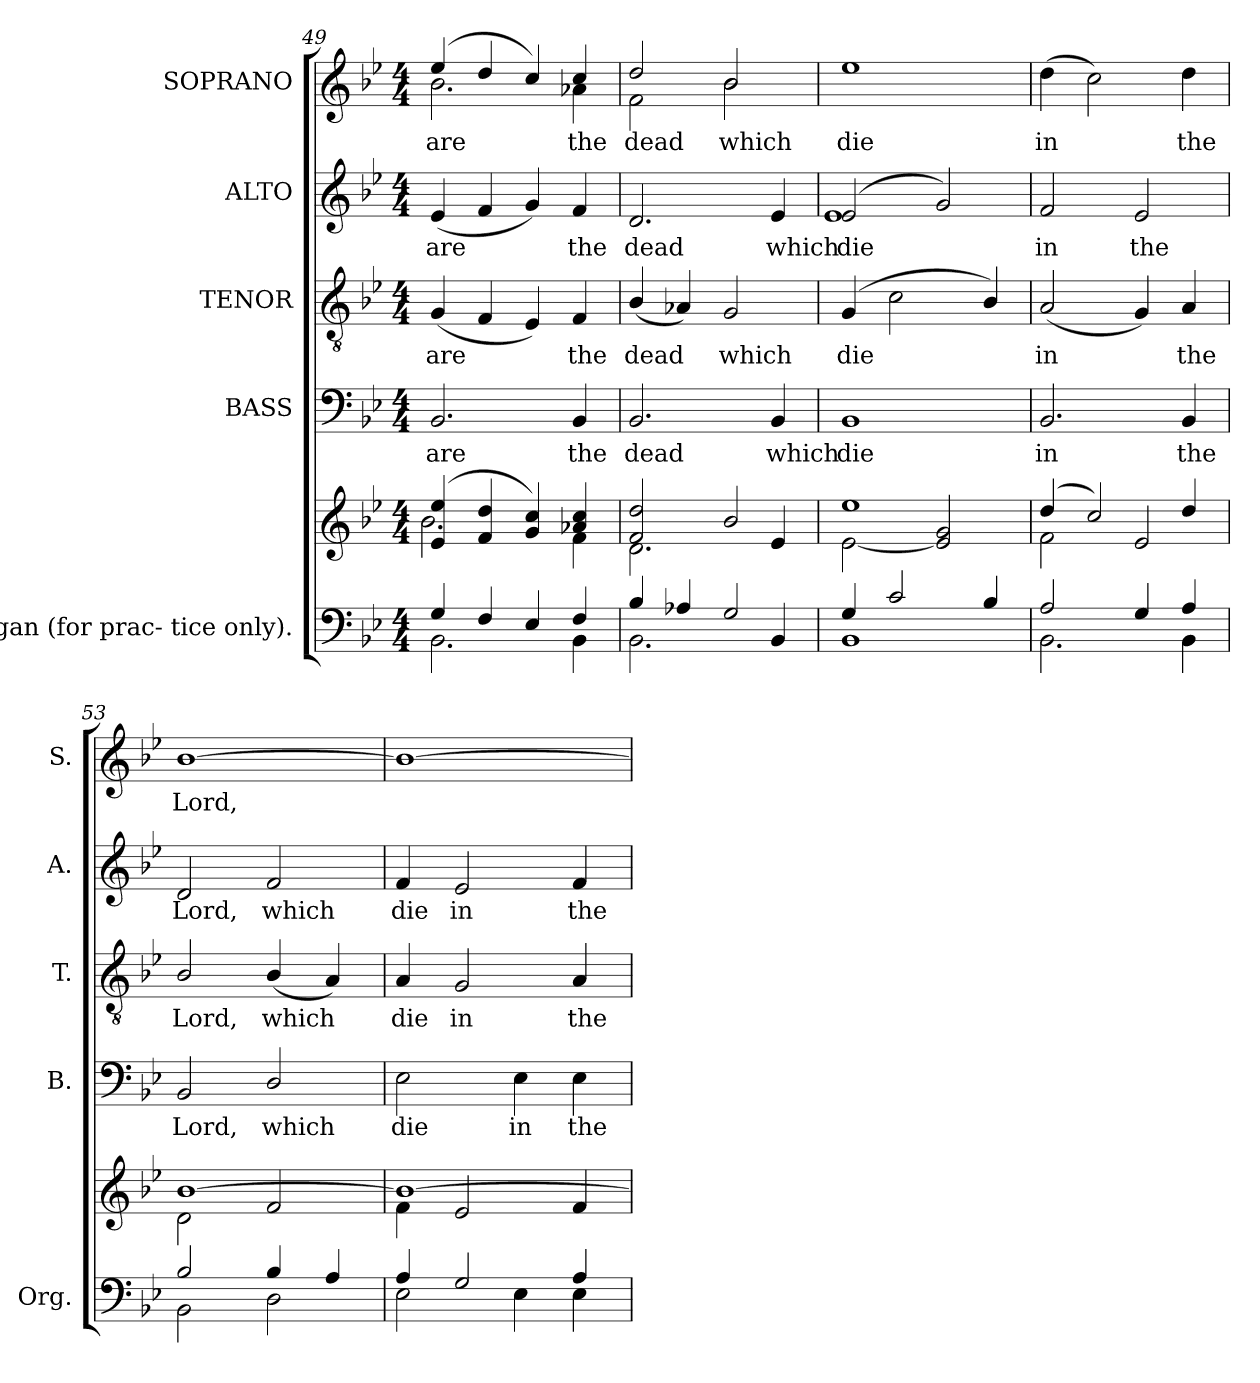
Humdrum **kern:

**kern	**kern	**kern	**text	**kern	**text	**kern	**text	**kern	**text
*part5	*part5	*part4	*part4	*part3	*part3	*part2	*part2	*part1	*part1
*staff6	*staff5	*staff4	*staff4	*staff3	*staff3	*staff2	*staff2	*staff1	*staff1
*I"Organ (for prac- tice only).	*	*I"BASS	*	*I"TENOR	*	*I"ALTO	*	*I"SOPRANO	*
*I'Org.	*	*I'B.	*	*I'T.	*	*I'A.	*	*I'S.	*
*clefF4	*clefG2	*clefF4	*	*clefGv2	*	*clefG2	*	*clefG2	*
*	*	*	*	*ITrd7c12	*	*	*	*	*
*k[b-e-]	*k[b-e-]	*k[b-e-]	*	*k[b-e-]	*	*k[b-e-]	*	*k[b-e-]	*
*B-:	*B-:	*B-:	*	*B-:	*	*B-:	*	*B-:	*
*M4/4	*M4/4	*M4/4	*	*M4/4	*	*M4/4	*	*M4/4	*
=49	=49	=49	=49	=49	=49	=49	=49	=49	=49
*^	*^	*	*	*	*	*	*	*	*
!	!	!	!	!	!LO:LY:b:color=#000000	!	!	!	!	!	!
!	!	!	!	!	!	!	!LO:LY:b:color=#000000	!	!	!	!
!	!	!	!	!	!	!	!	!	!LO:LY:b:color=#000000	!	!
!	!	!	!	!	!	!	!	!	!	!	!LO:LY:b:color=#000000
*	*	*	*	*	*	*	*	*	*	*^	*
4Gi/	2.BB-i\	(4e-i/ 4ee-i	2.b-i\	2.BB-i/	are	(4GGi/	are	(4e-i/	are	(4ee-i/	2.b-i\	are
4Fi/	.	4fi/ 4ddi	.	.	.	4FFi/	.	4fi/	.	4ddi/	.	.
4E-i/	.	4gi/ 4cci)	.	.	.	4EE-i/)	.	4gi/)	.	4cci/)	.	.
!	!	!	!	!	!LO:LY:b:color=#000000	!	!	!	!	!	!	!
!	!	!	!	!	!	!	!LO:LY:b:color=#000000	!	!	!	!	!
!	!	!	!	!	!	!	!	!	!LO:LY:b:color=#000000	!	!	!
!	!	!	!	!	!	!	!	!	!	!	!	!LO:LY:b:color=#000000
4Fi/	4BB-i\	4a-Xi/ 4cci	4fi\	4BB-i/	the	4FFi/	the	4fi/	the	4cci/	4a-Xi\	the
=50	=50	=50	=50	=50	=50	=50	=50	=50	=50	=50	=50	=50
!	!	!	!	!	!LO:LY:b:color=#000000	!	!	!	!	!	!	!
!	!	!	!	!	!	!	!LO:LY:b:color=#000000	!	!	!	!	!
!	!	!	!	!	!	!	!	!	!LO:LY:b:color=#000000	!	!	!
!	!	!	!	!	!	!	!	!	!	!	!	!LO:LY:b:color=#000000
4B-i/	2.BB-i\	2fi/ 2ddi	2.di\	2.BB-i/	dead	(4BB-i/	dead	2.di/	dead	2ddi/	2fi\	dead
4A-Xi/	.	.	.	.	.	4AA-Xi/)	.	.	.	.	.	.
!	!	!	!	!	!	!	!LO:LY:b:color=#000000	!	!	!	!	!
!	!	!	!	!	!	!	!	!	!	!	!	!LO:LY:b:color=#000000
2Gi/	.	2b-i/	.	.	.	2GGi/	which	.	.	2b-i/	2b-i\	which
!	!	!	!	!	!LO:LY:b:color=#000000	!	!	!	!	!	!	!
!	!	!	!	!	!	!	!	!	!LO:LY:b:color=#000000	!	!	!
.	4BB-i/	.	4e-i/	4BB-i/	which	.	.	4e-i/	which	.	.	.
*	*	*	*	*	*	*	*	*	*	*v	*v	*
=51	=51	=51	=51	=51	=51	=51	=51	=51	=51	=51	=51
!	!	!	!	!	!LO:LY:b:color=#000000	!	!	!	!	!	!
!	!	!	!	!	!	!	!LO:LY:b:color=#000000	!	!	!	!
!	!	!	!	!	!	!	!	!	!LO:LY:b:color=#000000	!	!
*	*	*	*	*	*	*	*	*^	*	*	*
!	!	!	!	!	!	!	!	!	!	!	!	!LO:LY:b:color=#000000
4Gi/	1BB-i	1ee-i	[2e-i\	1BB-i	die	(4GGi/	die	(2e-i/	1e-i	die	1ee-i	die
2ci/	.	.	.	.	.	2Ci\	.	.	.	.	.	.
.	.	.	2e-i/] 2gi	.	.	.	.	2gi/)	.	.	.	.
4B-i/	.	.	.	.	.	4BB-i/)	.	.	.	.	.	.
*	*	*	*	*	*	*	*	*v	*v	*	*	*
=52	=52	=52	=52	=52	=52	=52	=52	=52	=52	=52	=52
!	!	!	!	!	!LO:LY:b:color=#000000	!	!	!	!	!	!
!	!	!	!	!	!	!	!LO:LY:b:color=#000000	!	!	!	!
!	!	!	!	!	!	!	!	!	!LO:LY:b:color=#000000	!	!
!	!	!	!	!	!	!	!	!	!	!	!LO:LY:b:color=#000000
2Ai/	2.BB-i\	(4ddi/	2fi\	2.BB-i/	in	(2AAi/	in	2fi/	in	(4ddi\	in
.	.	2cci/)	.	.	.	.	.	.	.	2cci\)	.
!	!	!	!	!	!	!	!	!	!LO:LY:b:color=#000000	!	!
4Gi/	.	.	2e-i/	.	.	4GGi/)	.	2e-i/	the	.	.
!	!	!	!	!	!LO:LY:b:color=#000000	!	!	!	!	!	!
!	!	!	!	!	!	!	!LO:LY:b:color=#000000	!	!	!	!
!	!	!	!	!	!	!	!	!	!	!	!LO:LY:b:color=#000000
4Ai/	4BB-i\	4ddi/	.	4BB-i/	the	4AAi/	the	.	.	4ddi\	the
!!LO:PB:g=z
=53	=53	=53	=53	=53	=53	=53	=53	=53	=53	=53	=53
!	!	!	!	!	!LO:LY:b:color=#000000	!	!	!	!	!	!
!	!	!	!	!	!	!	!LO:LY:b:color=#000000	!	!	!	!
!	!	!	!	!	!	!	!	!	!LO:LY:b:color=#000000	!	!
!	!	!	!	!	!	!	!	!	!	!	!LO:LY:b:color=#000000
2B-i/	2BB-i\	[1b-i	2di\	2BB-i/	Lord,	2BB-i/	Lord,	2di/	Lord,	[1b-i	Lord,
!	!	!	!	!	!LO:LY:b:color=#000000	!	!	!	!	!	!
!	!	!	!	!	!	!	!LO:LY:b:color=#000000	!	!	!	!
!	!	!	!	!	!	!	!	!	!LO:LY:b:color=#000000	!	!
4B-i/	2Di\	.	2fi/	2Di/	which	(4BB-i/	which	2fi/	which	.	.
4Ai/	.	.	.	.	.	4AAi/)	.	.	.	.	.
=54	=54	=54	=54	=54	=54	=54	=54	=54	=54	=54	=54
!	!	!	!	!	!LO:LY:b:color=#000000	!	!	!	!	!	!
!	!	!	!	!	!	!	!LO:LY:b:color=#000000	!	!	!	!
!	!	!	!	!	!	!	!	!	!LO:LY:b:color=#000000	!	!
4Ai/	2E-i\	1b-i_	4fi\	2E-i\	die	4AAi/	die	4fi/	die	1b-i_	.
!	!	!	!	!	!	!	!LO:LY:b:color=#000000	!	!	!	!
!	!	!	!	!	!	!	!	!	!LO:LY:b:color=#000000	!	!
2Gi/	.	.	2e-i/	.	.	2GGi/	in	2e-i/	in	.	.
!	!	!	!	!	!LO:LY:b:color=#000000	!	!	!	!	!	!
.	4E-i\	.	.	4E-i\	in	.	.	.	.	.	.
!	!	!	!	!	!LO:LY:b:color=#000000	!	!	!	!	!	!
!	!	!	!	!	!	!	!LO:LY:b:color=#000000	!	!	!	!
!	!	!	!	!	!	!	!	!	!LO:LY:b:color=#000000	!	!
4Ai/	4E-i\	.	4fi/	4E-i\	the	4AAi/	the	4fi/	the	.	.
*v	*v	*	*	*	*	*	*	*	*	*	*
*	*v	*v	*	*	*	*	*	*	*	*
=	=	=	=	=	=	=	=	=	=
*-	*-	*-	*-	*-	*-	*-	*-	*-	*-
